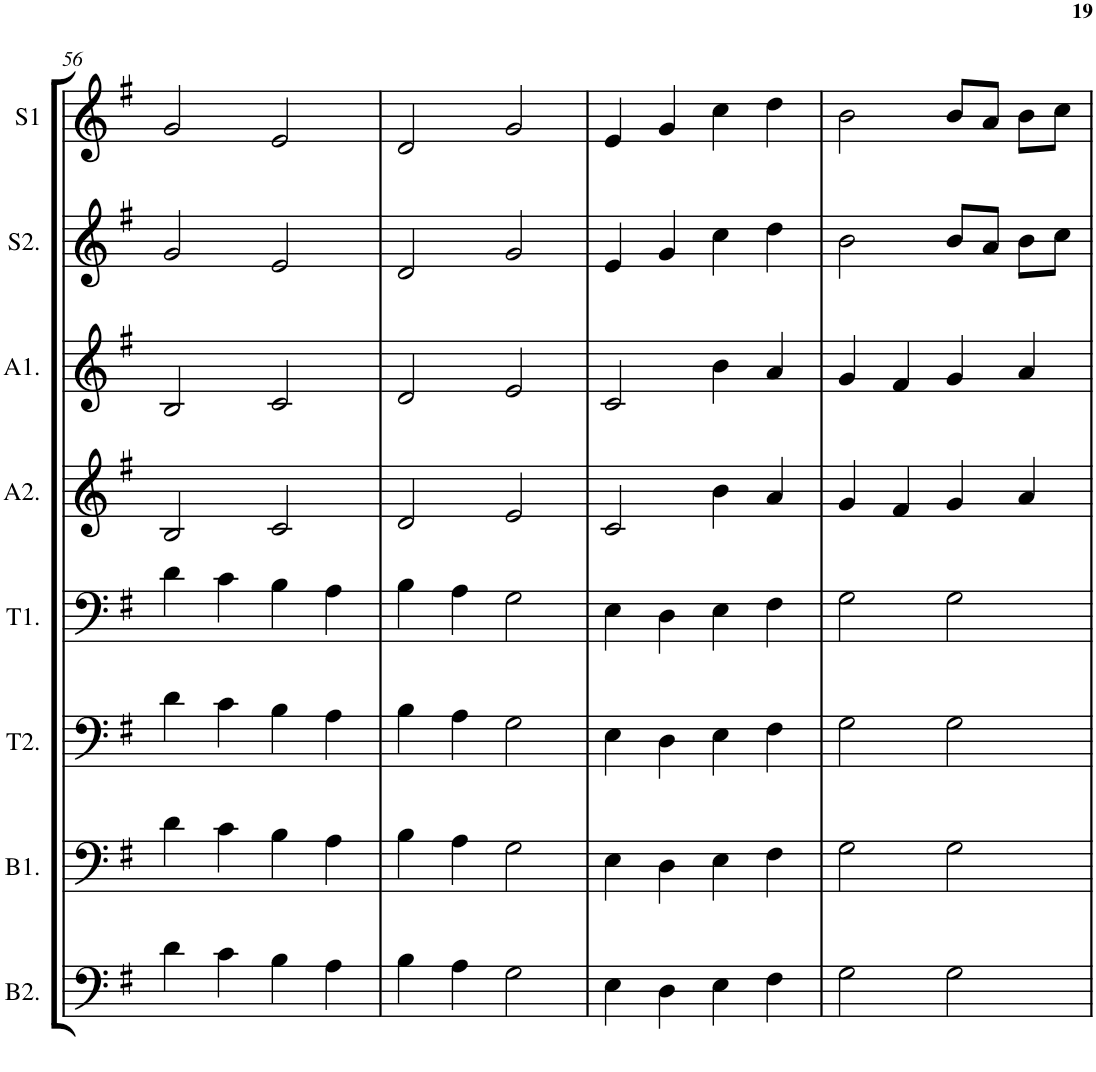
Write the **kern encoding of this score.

**kern	**kern	**kern	**kern	**kern	**kern	**kern	**kern
*part8	*part7	*part6	*part5	*part4	*part3	*part2	*part1
*staff8	*staff7	*staff6	*staff5	*staff4	*staff3	*staff2	*staff1
*I"Bass 2	*I"Bass 1	*I"Ten. 2	*I"Ten. 1	*I"Alto 2	*I"Alto 1	*I"Sop. 2	*I"Sop. 1
*I'B2.	*I'B1.	*I'T2.	*I'T1.	*I'A2.	*I'A1.	*I'S2.	*I'S1
!!LO:PB:g=z
*clefF4	*clefF4	*clefF4	*clefF4	*clefG2	*clefG2	*clefG2	*clefG2
*k[f#]	*k[f#]	*k[f#]	*k[f#]	*k[f#]	*k[f#]	*k[f#]	*k[f#]
*G:	*G:	*G:	*G:	*G:	*G:	*G:	*G:
*M4/4	*M4/4	*M4/4	*M4/4	*M4/4	*M4/4	*M4/4	*M4/4
=56	=56	=56	=56	=56	=56	=56	=56
4d\	4d\	4d\	4d\	2B/	2B/	2g/	2g/
4c\	4c\	4c\	4c\	.	.	.	.
4B\	4B\	4B\	4B\	2c/	2c/	2e/	2e/
4A\	4A\	4A\	4A\	.	.	.	.
=57	=57	=57	=57	=57	=57	=57	=57
4B\	4B\	4B\	4B\	2d/	2d/	2d/	2d/
4A\	4A\	4A\	4A\	.	.	.	.
2G\	2G\	2G\	2G\	2e/	2e/	2g/	2g/
=58	=58	=58	=58	=58	=58	=58	=58
4E\	4E\	4E\	4E\	2c/	2c/	4e/	4e/
4D\	4D\	4D\	4D\	.	.	4g/	4g/
4E\	4E\	4E\	4E\	4b\	4b\	4cc\	4cc\
4F#\	4F#\	4F#\	4F#\	4a/	4a/	4dd\	4dd\
=59	=59	=59	=59	=59	=59	=59	=59
2G\	2G\	2G\	2G\	4g/	4g/	2b\	2b\
.	.	.	.	4f#/	4f#/	.	.
2G\	2G\	2G\	2G\	4g/	4g/	8b/L	8b/L
.	.	.	.	.	.	8a/J	8a/J
.	.	.	.	4a/	4a/	8b\L	8b\L
.	.	.	.	.	.	8cc\J	8cc\J
=	=	=	=	=	=	=	=
*-	*-	*-	*-	*-	*-	*-	*-
